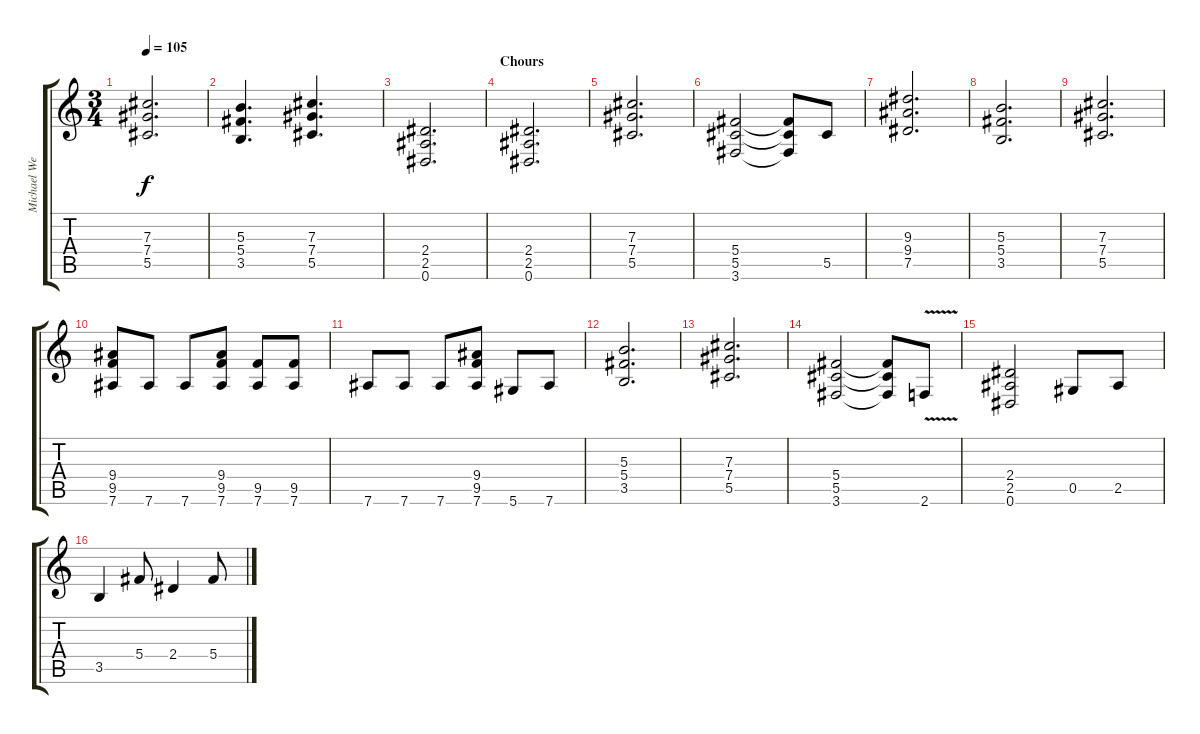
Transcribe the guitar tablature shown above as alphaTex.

\track ("Michael Weikath" "Michael We") {instrument distortionguitar}
\staff {score tabs}
\tuning (Eb4 Bb3 Gb3 Db3 Ab2 Eb2) {hide}
\ts (3 4)
\tempo 105
\clef g2
\ks c
(7.3 7.4 5.5).2{d dy f} |
(5.3 5.4 3.5).4{d} (7.3 7.4 5.5).4{d} |
(2.4 2.5 0.6).2{d} |
\section ("" "Chours")
(2.4 2.5 0.6).2{d volume 13} |
(7.3 7.4 5.5).2{d} |
(5.4 5.5 3.6).2 (5.4{t} 5.5{t} 3.6{t}).8 5.5.8 |
(9.3 9.4 7.5).2{d} |
(5.3 5.4 3.5).2{d} |
(7.3 7.4 5.5).2{d} |
(9.4 9.5 7.6).8 7.6.8 7.6.8 (9.4 9.5 7.6).8 (9.5 7.6).8 (9.5 7.6).8 |
7.6.8 7.6.8 7.6.8 (9.4 9.5 7.6).8 5.6.8 7.6.8 |
(5.3 5.4 3.5).2{d} |
(7.3 7.4 5.5).2{d} |
(5.4 5.5 3.6).2 (5.4{t} 5.5{t} 3.6{t}).8 2.6{v}.8 |
(2.4 2.5 0.6).2 0.5.8 2.5.8 |
3.5.4 5.4.8 2.4.4 5.4.8
